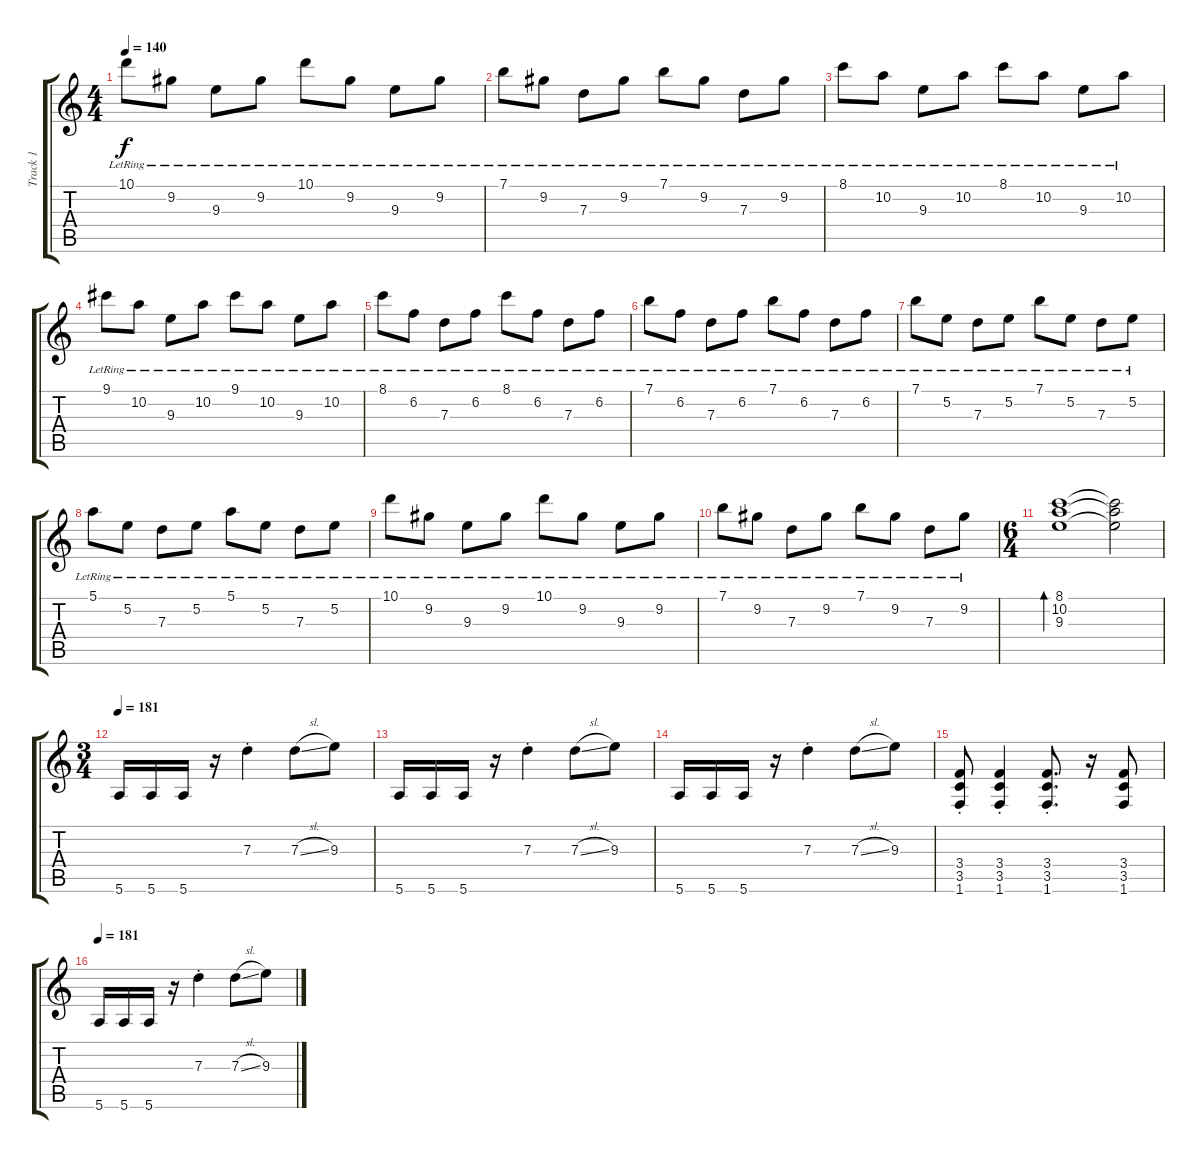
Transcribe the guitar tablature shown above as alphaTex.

\track ("Track 1" "Track 1") {instrument distortionguitar}
\staff {score tabs}
\tuning (E4 B3 G3 D3 A2 E2) {hide}
\ts (4 4)
\tempo 140
\clef g2
\ks c
10.1{lr}.8{dy f} 9.2{lr}.8 9.3{lr}.8 9.2{lr}.8 10.1{lr}.8 9.2{lr}.8 9.3{lr}.8 9.2{lr}.8 |
7.1{lr}.8 9.2{lr}.8 7.3{lr}.8 9.2{lr}.8 7.1{lr}.8 9.2{lr}.8 7.3{lr}.8 9.2{lr}.8 |
8.1{lr}.8 10.2{lr}.8 9.3{lr}.8 10.2{lr}.8 8.1{lr}.8 10.2{lr}.8 9.3{lr}.8 10.2{lr}.8 |
9.1{lr}.8 10.2{lr}.8 9.3{lr}.8 10.2{lr}.8 9.1{lr}.8 10.2{lr}.8 9.3{lr}.8 10.2{lr}.8 |
8.1{lr}.8 6.2{lr}.8 7.3{lr}.8 6.2{lr}.8 8.1{lr}.8 6.2{lr}.8 7.3{lr}.8 6.2{lr}.8 |
7.1{lr}.8 6.2{lr}.8 7.3{lr}.8 6.2{lr}.8 7.1{lr}.8 6.2{lr}.8 7.3{lr}.8 6.2{lr}.8 |
7.1{lr}.8 5.2{lr}.8 7.3{lr}.8 5.2{lr}.8 7.1{lr}.8 5.2{lr}.8 7.3{lr}.8 5.2{lr}.8 |
5.1{lr}.8 5.2{lr}.8 7.3{lr}.8 5.2{lr}.8 5.1{lr}.8 5.2{lr}.8 7.3{lr}.8 5.2{lr}.8 |
10.1{lr}.8 9.2{lr}.8 9.3{lr}.8 9.2{lr}.8 10.1{lr}.8 9.2{lr}.8 9.3{lr}.8 9.2{lr}.8 |
7.1{lr}.8 9.2{lr}.8 7.3{lr}.8 9.2{lr}.8 7.1{lr}.8 9.2{lr}.8 7.3{lr}.8 9.2{lr}.8 |
\ts (6 4)
(8.1 10.2 9.3).1{bd 60} (8.1{t} 10.2{t} 9.3{t}).2 |
\ts (3 4)
\tempo 181
5.6.16{volume 16 balance 0 instrument distortionguitar} 5.6.16 5.6.16 r.16 7.3{st}.4 7.3{sl}.8 9.3.8 |
5.6.16 5.6.16 5.6.16 r.16 7.3{st}.4 7.3{sl}.8 9.3.8 |
5.6.16 5.6.16 5.6.16 r.16 7.3{st}.4 7.3{sl}.8 9.3.8 |
(3.4{st} 3.5{st} 1.6{st}).8 (3.4{st} 3.5{st} 1.6{st}).4 (3.4{st} 3.5{st} 1.6{st}).8{d} r.16 (3.4 3.5 1.6).8 |
\tempo 181
5.6.16{volume 16 balance 0 instrument distortionguitar} 5.6.16 5.6.16 r.16 7.3{st}.4 7.3{sl}.8 9.3.8
